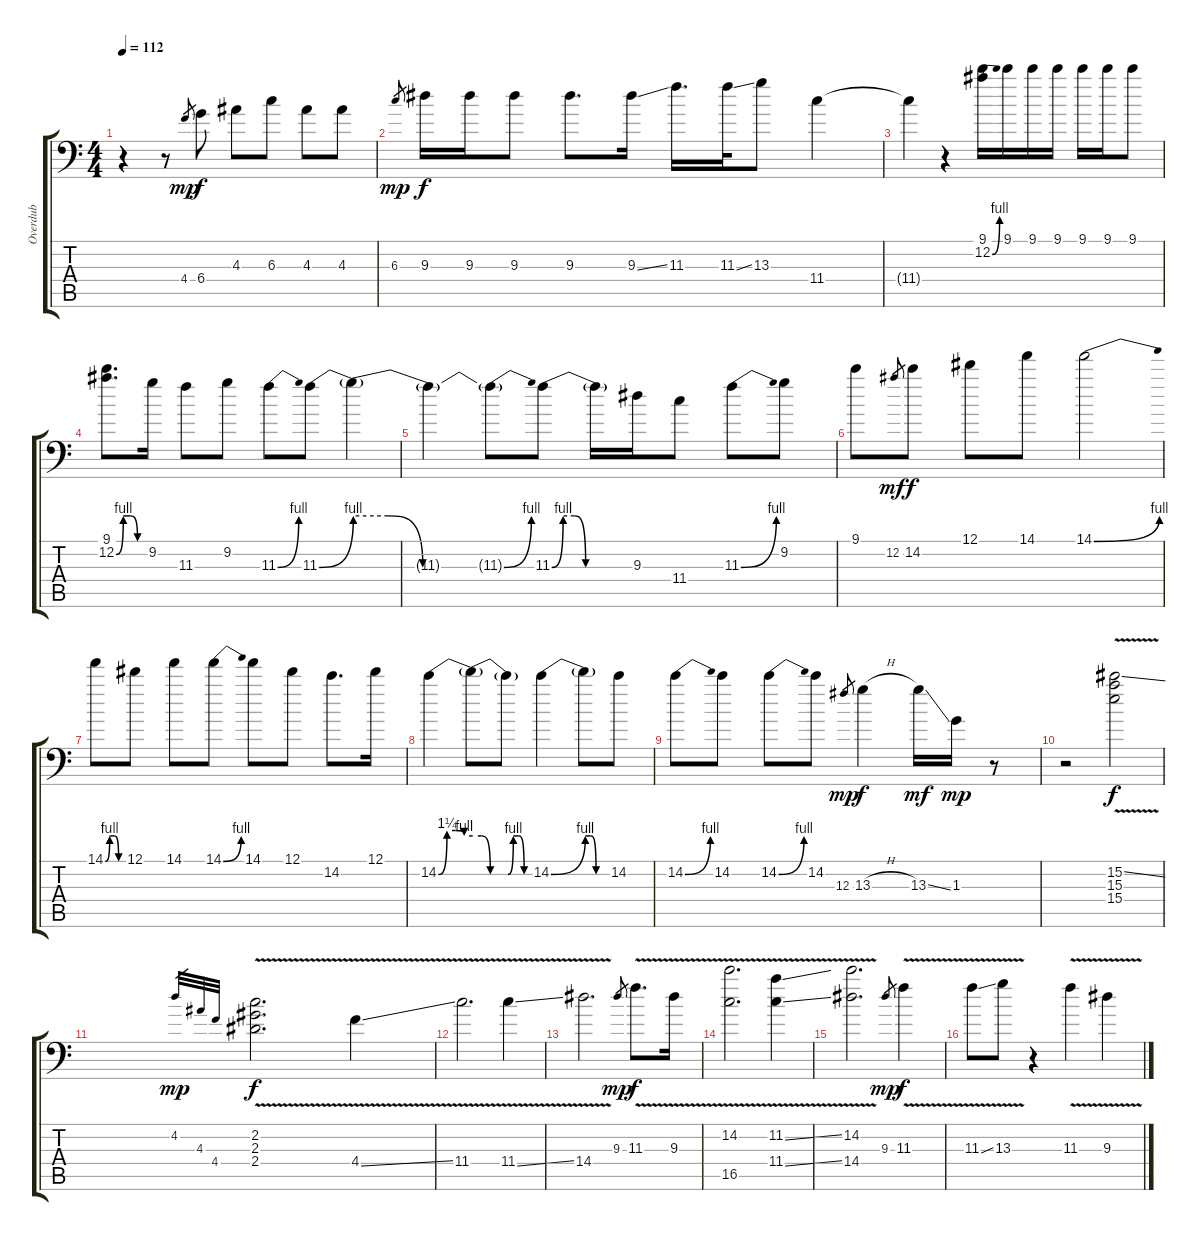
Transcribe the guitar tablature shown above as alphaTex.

\track ("Overdub" "Overdub") {instrument fretlessbass}
\staff {score tabs}
\tuning (Eb4 Bb3 Gb3 Db3 Ab2 Eb2) {hide}
\ts (4 4)
\tempo 112
\clef f4
\ks c
r.4{dy f} r.8 4.4.8{gr dy mp} 6.4.8{dy f} 4.3.8 6.3.8 4.3.8 4.3.8 |
6.3.8{gr dy mp} 9.3.16{dy f} 9.3.16 9.3.8 9.3.8{d} 9.3{ss}.16 11.3.16{d} 11.3{ss}.32 13.3.8 11.4.4 |
11.4{t}.4 r.4 (9.1 12.2{be (bend 0 0 60 4)}).16 9.1.16 9.1.16 9.1.16 9.1.16 9.1.16 9.1.8 |
(9.1 12.2{be (custom 0 0 15 4 30 4 45 0 60 0)}).8{d} 9.2.16 11.3.8 9.2.8 11.3{be (bend 0 0 60 4)}.8 11.3{be (bend 0 0 60 4)}.8 11.3{be (custom 0 4 15 4 30 0 60 0) t}.4 |
11.3{t}.4 11.3{be (bend 0 0 60 4) t}.8 11.3{be (custom 0 0 15 4 30 4 45 0 60 0)}.8 11.3{be (hold 0 0 60 0) t}.16 9.3.16 11.4.8 11.3{be (bend 0 0 60 4)}.8 9.2.8 |
9.1.8 12.2.8{gr dy mf} 14.2.8{dy f} 12.1.8 14.1.8 14.1{be (bend 0 0 60 4)}.2 |
14.1{be (custom 0 0 15 4 30 4 45 0 60 0)}.8 12.1.8 14.1.8 14.1{be (bend 0 0 60 4)}.8 14.1.8 12.1.8 14.2.8{d} 12.1.16 |
14.2{be (custom 0 0 15 5 30 5 45 4 60 4)}.4 14.2{be (custom 0 4 15 4 30 0 60 0) t}.8 14.2{be (custom 0 0 15 4 30 4 45 0 60 0) t}.8 14.2{be (bend 0 0 60 4)}.4 14.2{be (custom 0 4 15 4 30 0 60 0) t}.8 14.2.8 |
14.2{be (bend 0 0 60 4)}.8 14.2.8 14.2{be (bend 0 0 60 4)}.8 14.2.8 12.3.8{gr dy mp} 13.3{h}.4{dy f} 13.3{ss}.16{dy mf} 1.3.16{dy mp} r.8 |
r.2 (15.2{v ss} 15.3{v} 15.4{v}).2{dy f} |
4.2.32{gr dy mp} 4.3.32{gr} 4.4.32{gr} (2.2{v} 2.3{v} 2.4{v}).2{d dy f} 4.4{v ss}.4 |
11.4{v}.2{d} 11.4{v ss}.4 |
14.4{v}.2{d} 9.3.8{gr dy mp} 11.3{v}.8{d dy f} 9.3{v}.16 |
(14.2{v} 16.5{v}).2{d} (11.2{v ss} 11.4{v ss}).4 |
(14.2{v} 14.4{v}).2{d} 9.3.8{gr dy mp} 11.3{v}.4{dy f} |
11.3{v ss}.8 13.3{v}.8 r.4 11.3{v}.4 9.3{v}.4
